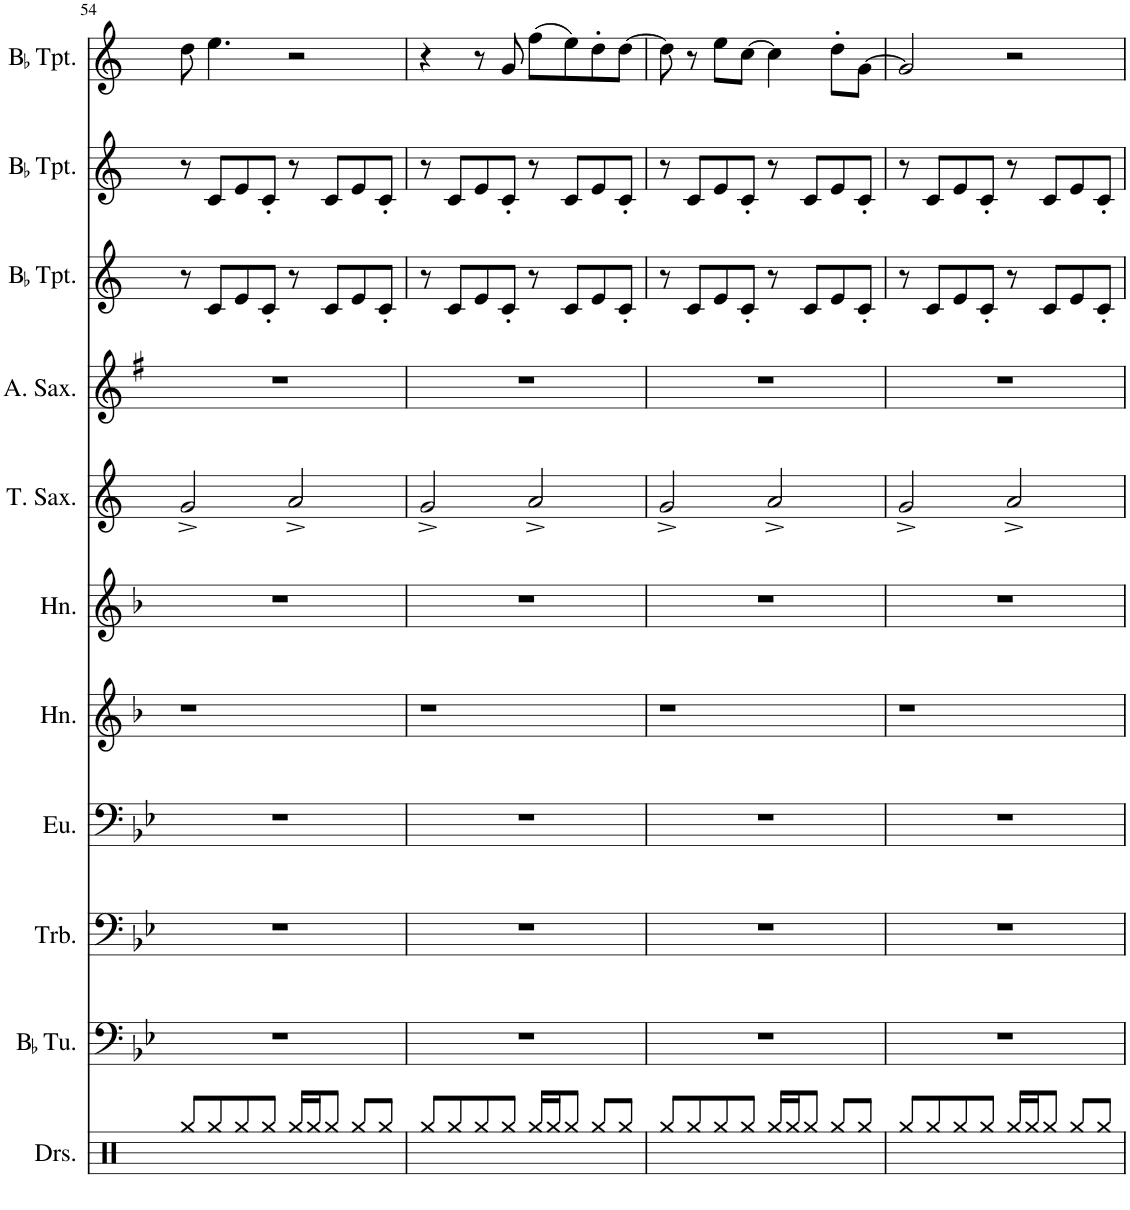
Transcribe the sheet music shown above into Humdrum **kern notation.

**kern	**kern	**kern	**kern	**kern	**kern	**kern	**kern	**kern	**kern	**kern
*part11	*part10	*part9	*part8	*part7	*part6	*part5	*part4	*part3	*part2	*part1
*staff11	*staff10	*staff9	*staff8	*staff7	*staff6	*staff5	*staff4	*staff3	*staff2	*staff1
*I"Drumset	*I"BaccidentalFlat Tuba	*I"Trombone	*I"Euphonium	*I"Horn	*I"Horn	*I"Tenor Saxophone	*I"Alto Saxophone	*I"BaccidentalFlat Trumpet	*I"BaccidentalFlat Trumpet	*I"BaccidentalFlat Trumpet
*I'Drs.	*I'BaccidentalFlat Tu.	*I'Trb.	*I'Eu.	*I'Hn.	*I'Hn.	*I'T. Sax.	*I'A. Sax.	*I'BaccidentalFlat Tpt.	*I'BaccidentalFlat Tpt.	*I'BaccidentalFlat Tpt.
!!LO:PB:g=z
*clefX	*clefF4	*clefF4	*clefF4	*clefG2	*clefG2	*clefG2	*clefG2	*clefG2	*clefG2	*clefG2
*	*	*	*	*Trd4c7	*Trd4c7	*Trd8c14	*Trd5c9	*Trd1c2	*Trd1c2	*Trd1c2
*k[]	*k[b-e-]	*k[b-e-]	*k[b-e-]	*k[b-]	*k[b-]	*k[]	*k[f#]	*k[]	*k[]	*k[]
*M4/4	*M4/4	*M4/4	*M4/4	*M4/4	*M4/4	*M4/4	*M4/4	*M4/4	*M4/4	*M4/4
=54	=54	=54	=54	=54	=54	=54	=54	=54	=54	=54
8Rgg/L	1r	1r	1r	1r	1r	2g^/	1r	8r	8r	8dd\
8Rgg/	.	.	.	.	.	.	.	8c/L	8c/L	4.ee\
8Rgg/	.	.	.	.	.	.	.	8e/	8e/	.
8Rgg/J	.	.	.	.	.	.	.	8c'/J	8c'/J	.
16Rgg/LL	.	.	.	.	.	2a^/	.	8r	8r	2r
16Rgg/J	.	.	.	.	.	.	.	.	.	.
8Rgg/J	.	.	.	.	.	.	.	8c/L	8c/L	.
8Rgg/L	.	.	.	.	.	.	.	8e/	8e/	.
8Rgg/J	.	.	.	.	.	.	.	8c'/J	8c'/J	.
=55	=55	=55	=55	=55	=55	=55	=55	=55	=55	=55
8Rgg/L	1r	1r	1r	1r	1r	2g^/	1r	8r	8r	4r
8Rgg/	.	.	.	.	.	.	.	8c/L	8c/L	.
8Rgg/	.	.	.	.	.	.	.	8e/	8e/	8r
8Rgg/J	.	.	.	.	.	.	.	8c'/J	8c'/J	8g/
16Rgg/LL	.	.	.	.	.	2a^/	.	8r	8r	(8ff\L
16Rgg/J	.	.	.	.	.	.	.	.	.	.
8Rgg/J	.	.	.	.	.	.	.	8c/L	8c/L	8ee\)
8Rgg/L	.	.	.	.	.	.	.	8e/	8e/	8dd'\
8Rgg/J	.	.	.	.	.	.	.	8c'/J	8c'/J	[8dd\J
=56	=56	=56	=56	=56	=56	=56	=56	=56	=56	=56
8Rgg/L	1r	1r	1r	1r	1r	2g^/	1r	8r	8r	8dd\]
8Rgg/	.	.	.	.	.	.	.	8c/L	8c/L	8r
8Rgg/	.	.	.	.	.	.	.	8e/	8e/	8ee\L
8Rgg/J	.	.	.	.	.	.	.	8c'/J	8c'/J	[8cc\J
16Rgg/LL	.	.	.	.	.	2a^/	.	8r	8r	4cc\]
16Rgg/J	.	.	.	.	.	.	.	.	.	.
8Rgg/J	.	.	.	.	.	.	.	8c/L	8c/L	.
8Rgg/L	.	.	.	.	.	.	.	8e/	8e/	8dd'\L
8Rgg/J	.	.	.	.	.	.	.	8c'/J	8c'/J	[8g\J
=57	=57	=57	=57	=57	=57	=57	=57	=57	=57	=57
8Rgg/L	1r	1r	1r	1r	1r	2g^/	1r	8r	8r	2g/]
8Rgg/	.	.	.	.	.	.	.	8c/L	8c/L	.
8Rgg/	.	.	.	.	.	.	.	8e/	8e/	.
8Rgg/J	.	.	.	.	.	.	.	8c'/J	8c'/J	.
16Rgg/LL	.	.	.	.	.	2a^/	.	8r	8r	2r
16Rgg/J	.	.	.	.	.	.	.	.	.	.
8Rgg/J	.	.	.	.	.	.	.	8c/L	8c/L	.
8Rgg/L	.	.	.	.	.	.	.	8e/	8e/	.
8Rgg/J	.	.	.	.	.	.	.	8c'/J	8c'/J	.
=	=	=	=	=	=	=	=	=	=	=
*-	*-	*-	*-	*-	*-	*-	*-	*-	*-	*-
